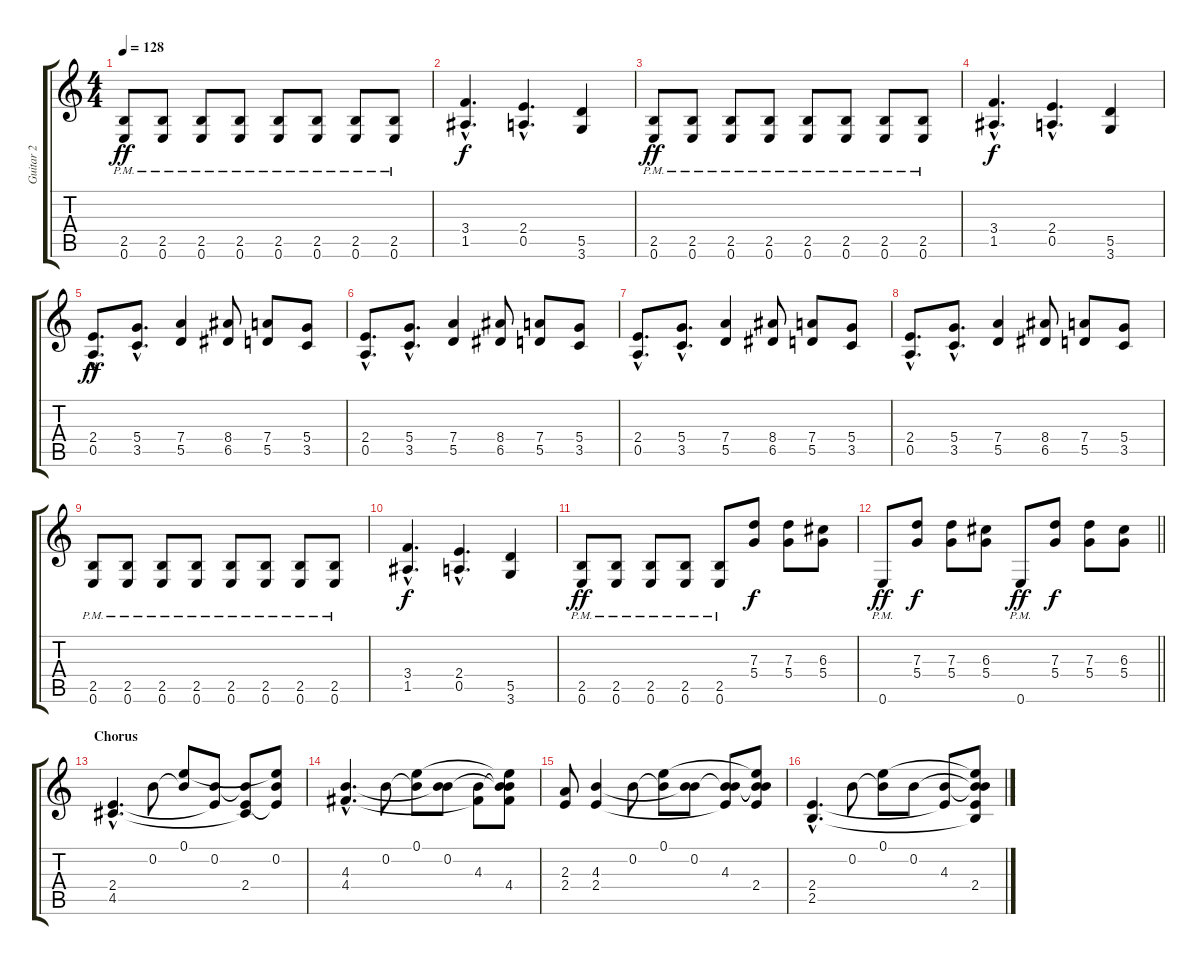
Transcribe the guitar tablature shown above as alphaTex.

\track ("Guitar 2" "Guitar 2") {instrument overdrivenguitar}
\staff {score tabs}
\tuning (E4 B3 G3 D3 A2 E2) {hide}
\ts (4 4)
\tempo 128
\clef g2
\ks c
(2.5{pm} 0.6{pm}).8{dy ff} (2.5{pm} 0.6{pm}).8 (2.5{pm} 0.6{pm}).8 (2.5{pm} 0.6{pm}).8 (2.5{pm} 0.6{pm}).8 (2.5{pm} 0.6{pm}).8 (2.5{pm} 0.6{pm}).8 (2.5{pm} 0.6{pm}).8 |
(3.4{hac} 1.5{hac}).4{d dy f} (2.4{hac} 0.5{hac}).4{d} (5.5 3.6).4 |
(2.5{pm} 0.6{pm}).8{dy ff} (2.5{pm} 0.6{pm}).8 (2.5{pm} 0.6{pm}).8 (2.5{pm} 0.6{pm}).8 (2.5{pm} 0.6{pm}).8 (2.5{pm} 0.6{pm}).8 (2.5{pm} 0.6{pm}).8 (2.5{pm} 0.6{pm}).8 |
(3.4{hac} 1.5{hac}).4{d dy f} (2.4{hac} 0.5{hac}).4{d} (5.5 3.6).4 |
(2.4{hac} 0.5{hac}).8{d dy ff} (5.4{hac} 3.5{hac}).8{d} (7.4 5.5).4 (8.4 6.5).8 (7.4 5.5).8 (5.4 3.5).8 |
(2.4{hac} 0.5{hac}).8{d} (5.4{hac} 3.5{hac}).8{d} (7.4 5.5).4 (8.4 6.5).8 (7.4 5.5).8 (5.4 3.5).8 |
(2.4{hac} 0.5{hac}).8{d} (5.4{hac} 3.5{hac}).8{d} (7.4 5.5).4 (8.4 6.5).8 (7.4 5.5).8 (5.4 3.5).8 |
(2.4{hac} 0.5{hac}).8{d} (5.4{hac} 3.5{hac}).8{d} (7.4 5.5).4 (8.4 6.5).8 (7.4 5.5).8 (5.4 3.5).8 |
(2.5{pm} 0.6{pm}).8 (2.5{pm} 0.6{pm}).8 (2.5{pm} 0.6{pm}).8 (2.5{pm} 0.6{pm}).8 (2.5{pm} 0.6{pm}).8 (2.5{pm} 0.6{pm}).8 (2.5{pm} 0.6{pm}).8 (2.5{pm} 0.6{pm}).8 |
(3.4{hac} 1.5{hac}).4{d dy f} (2.4{hac} 0.5{hac}).4{d} (5.5 3.6).4 |
(2.5{pm} 0.6{pm}).8{dy ff} (2.5{pm} 0.6{pm}).8 (2.5{pm} 0.6{pm}).8 (2.5{pm} 0.6{pm}).8 (2.5{pm} 0.6{pm}).8 (7.3 5.4).8{dy f} (7.3 5.4).8 (6.3 5.4).8 |
\barLineRight lightlight
0.6{pm}.8{dy ff} (7.3 5.4).8{dy f} (7.3 5.4).8 (6.3 5.4).8 0.6{pm}.8{dy ff} (7.3 5.4).8{dy f} (7.3 5.4).8 (6.3 5.4).8 |
\section ("" "Chorus")
(2.4{hac} 4.5{hac}).4{d} 0.2.8 (0.1 0.2{t}).8 (0.2 2.4{t}).8 (0.2{t} 2.4 4.5{t}).8 (0.1{t} 0.2 2.4{t}).8 |
(4.3{hac} 4.4{hac}).4{d} 0.2.8 (0.1 0.2{t}).8 (0.2 4.3{t}).8 (4.3 4.4{t}).8 (0.1{t} 0.2{t} 4.3{t} 4.4).8 |
(2.3 2.4).8 (4.3 2.4).4 0.2.8 (0.1 0.2{t}).8 (0.2 4.3{t}).8 (0.2{t} 4.3 2.4{t}).8 (0.1{t} 0.2{t} 4.3{t} 2.4).8 |
(2.4{hac} 2.5{hac}).4{d} 0.2.8 (0.1 0.2{t}).8 0.2.8 (4.3 2.4{t}).8 (0.1{t} 0.2{t} 4.3{t} 2.4 2.5{t}).8
